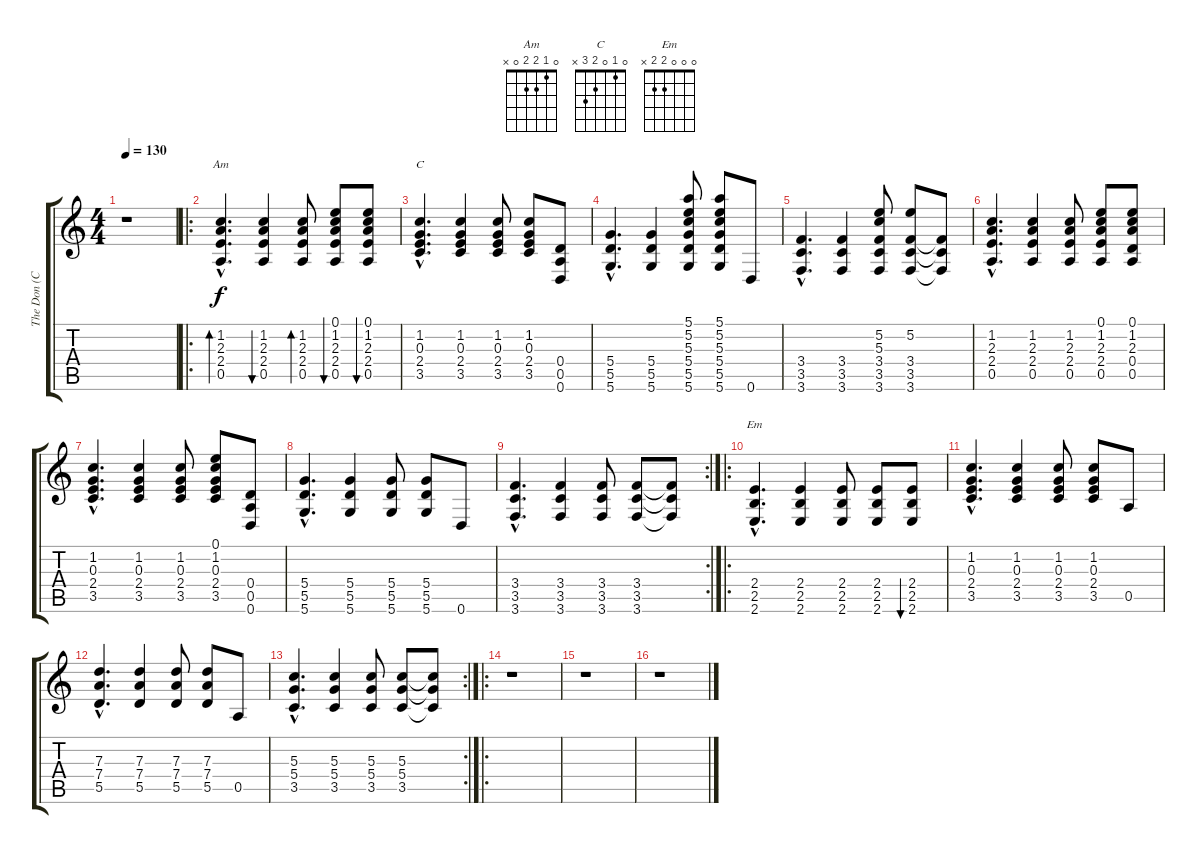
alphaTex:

\track ("The Don (Clean)" "The Don (C") {instrument acousticguitarsteel}
\staff {score tabs}
\tuning (E4 B3 G3 D3 A2 D2) {hide}
\chord ("Am" 0 1 2 2 0 x)
\chord ("C" 0 1 0 2 3 x)
\chord ("Em" 0 0 0 2 2 x)
\ts (4 4)
\tempo 130
\clef g2
\ks c
r.1{dy f instrument acousticguitarsteel} |
\ro
(1.2{hac} 2.3{hac} 2.4{hac} 0.5{hac}).4{d bd 60 ch "Am"} (1.2 2.3 2.4 0.5).4{bu 60} (1.2 2.3 2.4 0.5).8{bd 60} (0.1 1.2 2.3 2.4 0.5).8{bu 60} (0.1 1.2 2.3 2.4 0.5).8{bu 60} |
(1.2{hac} 0.3{hac} 2.4{hac} 3.5{hac}).4{d ch "C"} (1.2 0.3 2.4 3.5).4 (1.2 0.3 2.4 3.5).8 (1.2 0.3 2.4 3.5).8 (0.4 0.5 0.6).8 |
(5.4{hac} 5.5{hac} 5.6{hac}).4{d} (5.4 5.5 5.6).4 (5.1 5.2 5.3 5.4 5.5 5.6).8 (5.1 5.2 5.3 5.4 5.5 5.6).8 0.6.8 |
(3.4{hac} 3.5{hac} 3.6{hac}).4{d} (3.4 3.5 3.6).4 (5.2 5.3 3.4 3.5 3.6).8 (5.2 3.4 3.5 3.6).8 (3.4{t} 3.5{t} 3.6{t}).8 |
(1.2{hac} 2.3{hac} 2.4{hac} 0.5{hac}).4{d} (1.2 2.3 2.4 0.5).4 (1.2 2.3 2.4 0.5).8 (0.1 1.2 2.3 2.4 0.5).8 (0.1 1.2 2.3 0.4 0.5).8 |
(1.2{hac} 0.3{hac} 2.4{hac} 3.5{hac}).4{d} (1.2 0.3 2.4 3.5).4 (1.2 0.3 2.4 3.5).8 (0.1 1.2 0.3 2.4 3.5).8 (0.4 0.5 0.6).8 |
(5.4{hac} 5.5{hac} 5.6{hac}).4{d} (5.4 5.5 5.6).4 (5.4 5.5 5.6).8 (5.4 5.5 5.6).8 0.6.8 |
\rc 2
(3.4{hac} 3.5{hac} 3.6{hac}).4{d} (3.4 3.5 3.6).4 (3.4 3.5 3.6).8 (3.4 3.5 3.6).8 (3.4{t} 3.5{t} 3.6{t}).8 |
\ro
(2.4{hac} 2.5{hac} 2.6{hac}).4{d ch "Em"} (2.4 2.5 2.6).4 (2.4 2.5 2.6).8 (2.4 2.5 2.6).8 (2.4 2.5 2.6).8{bu 60} |
(1.2{hac} 0.3{hac} 2.4{hac} 3.5{hac}).4{d} (1.2 0.3 2.4 3.5).4 (1.2 0.3 2.4 3.5).8 (1.2 0.3 2.4 3.5).8 0.5.8 |
(7.3{hac} 7.4{hac} 5.5{hac}).4{d} (7.3 7.4 5.5).4 (7.3 7.4 5.5).8 (7.3 7.4 5.5).8 0.5.8 |
\rc 2
(5.3{hac} 5.4{hac} 3.5{hac}).4{d} (5.3 5.4 3.5).4 (5.3 5.4 3.5).8 (5.3 5.4 3.5).8 (5.3{t} 5.4{t} 3.5{t}).8 |
\ro
r.1 |
r.1 |
r.1
